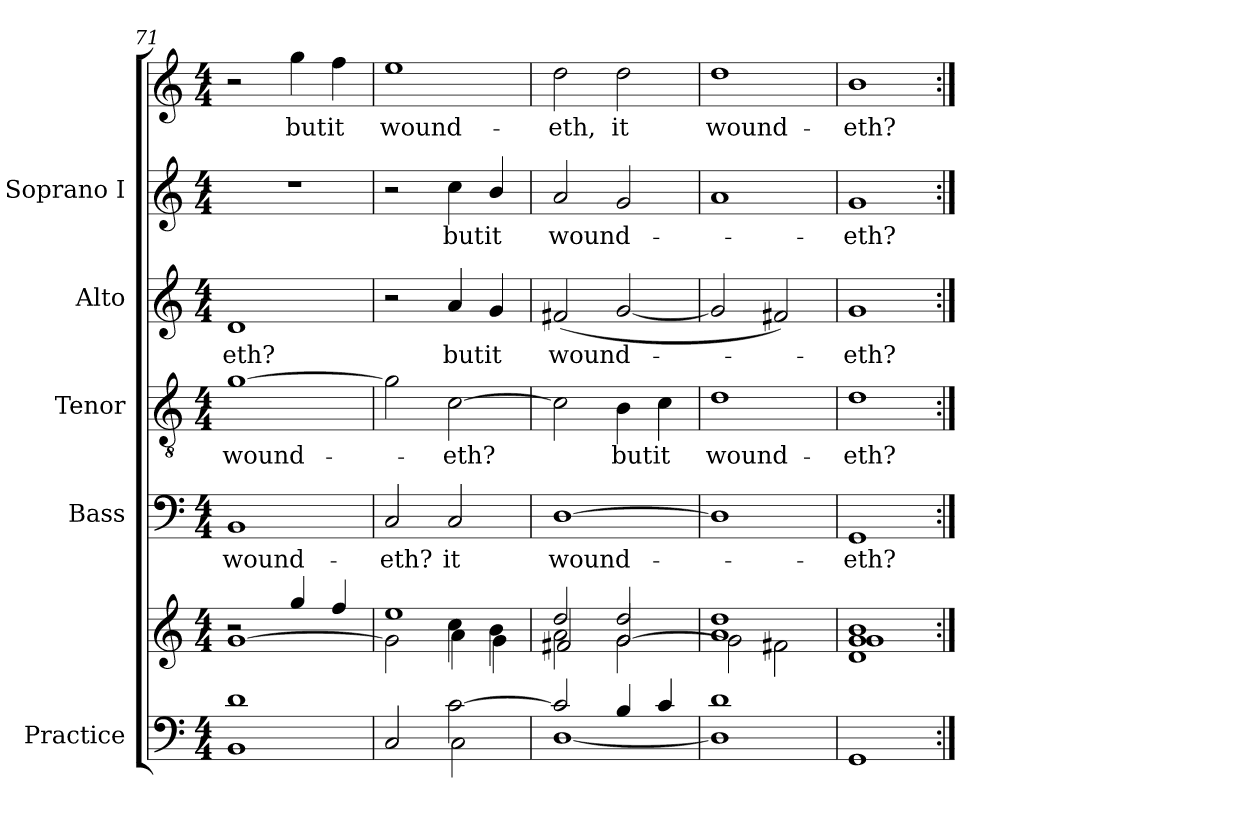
**kern	**kern	**kern	**text	**kern	**text	**kern	**text	**kern	**text	**kern	**text
*part5	*part5	*part4	*part4	*part3	*part3	*part2	*part2	*part1	*part1	*part1	*part1
*staff7	*staff6	*staff5	*staff5	*staff4	*staff4	*staff3	*staff3	*staff2	*staff2	*staff1	*staff1
*I"Practice	*	*I"Bass	*	*I"Tenor	*	*I"Alto	*	*I"Soprano I	*	*	*
*	*	*I'B	*	*I'T	*	*I'A	*	*I'S	*	*	*
*clefF4	*clefG2	*clefF4	*	*clefGv2	*	*clefG2	*	*clefG2	*	*clefG2	*
*k[]	*k[]	*k[]	*	*k[]	*	*k[]	*	*k[]	*	*k[]	*
*C:	*C:	*C:	*	*C:	*	*C:	*	*C:	*	*C:	*
*M4/4	*M4/4	*M4/4	*	*M4/4	*	*M4/4	*	*M4/4	*	*M4/4	*
=71	=71	=71	=71	=71	=71	=71	=71	=71	=71	=71	=71
*^	*^	*	*	*	*	*	*	*	*	*	*
*	*	*	*^	*	*	*	*	*	*	*	*	*	*
!	!	!	!	!	!	!LO:LY:b	!	!LO:LY:b	!	!LO:LY:b	!	!	!	!
1d	1BB	2r	1ryy	[1g	1BB	wound-	[1g	wound-	1d	-eth?	1r	.	2r	.
!	!	!	!	!	!	!	!	!	!	!	!	!	!	!LO:LY:b
.	.	4gg/	.	.	.	.	.	.	.	.	.	.	4gg	but
!	!	!	!	!	!	!	!	!	!	!	!	!	!	!LO:LY:b
.	.	4ff/	.	.	.	.	.	.	.	.	.	.	4ff	it
=72	=72	=72	=72	=72	=72	=72	=72	=72	=72	=72	=72	=72	=72	=72
*	*	*	*	*^	*	*	*	*	*	*	*	*	*	*
!	!	!	!	!	!	!	!LO:LY:b	!	!	!	!	!	!	!	!LO:LY:b
2ryy	2C	1ee	2ryy	2ryy	2g\]	2C	-eth?	2g]	.	2r	.	2r	.	1ee	wound-
!	!	!	!	!	!	!	!LO:LY:b	!	!LO:LY:b	!	!LO:LY:b	!	!LO:LY:b	!	!
[2c\	2C\	.	4cc\	4a\	2ryy	2C	it	[2c	eth?	4a	but	4cc	-but	.	.
!	!	!	!	!	!	!	!	!	!	!	!LO:LY:b	!	!LO:LY:b	!	!
.	.	.	4b\	4g\	.	.	.	.	.	4g	it	4b/	it	.	.
*	*	*	*	*v	*v	*	*	*	*	*	*	*	*	*	*
=73	=73	=73	=73	=73	=73	=73	=73	=73	=73	=73	=73	=73	=73	=73
!	!	!	!	!	!	!LO:LY:b	!	!	!	!LO:LY:b	!	!LO:LY:b	!	!LO:LY:b
2c/]	[1D	2dd/	2a	2f#X	[1D	wound-	2c]	.	(<2f#X	wound-	2a	wound-	2dd	eth,
!	!	!	!	!	!	!	!	!LO:LY:b	!	!	!	!	!	!LO:LY:b
4B/	.	2dd/	2g	[2g	.	.	4B	but	[2g	.	2g	.	2dd	it
!	!	!	!	!	!	!	!	!LO:LY:b	!	!	!	!	!	!
4c/	.	.	.	.	.	.	4c	it	.	.	.	.	.	.
=74	=74	=74	=74	=74	=74	=74	=74	=74	=74	=74	=74	=74	=74	=74
!	!	!	!	!	!	!	!	!LO:LY:b	!	!	!	!	!	!LO:LY:b
1d	1D]	1dd	1a	2g\]	1D]	.	1d	wound-	2g]	.	1a	.	1dd	wound-
.	.	.	.	2f#X\	.	.	.	.	2f#X)	.	.	.	.	.
*v	*v	*	*	*	*	*	*	*	*	*	*	*	*	*
=75	=75	=75	=75	=75	=75	=75	=75	=75	=75	=75	=75	=75	=75
*	*	*	*^	*	*	*	*	*	*	*	*	*	*
!	!	!	!	!	!	!LO:LY:b	!	!LO:LY:b	!	!LO:LY:b	!	!LO:LY:b	!	!LO:LY:b
1GG	1b	1g	1g	1d	1GG	eth?	1d	-eth?	1g	eth?	1g	eth?	1b	-eth?
*	*v	*v	*v	*v	*	*	*	*	*	*	*	*	*	*
=:|!	=:|!	=:|!	=:|!	=:|!	=:|!	=:|!	=:|!	=:|!	=:|!	=:|!	=:|!
*-	*-	*-	*-	*-	*-	*-	*-	*-	*-	*-	*-
